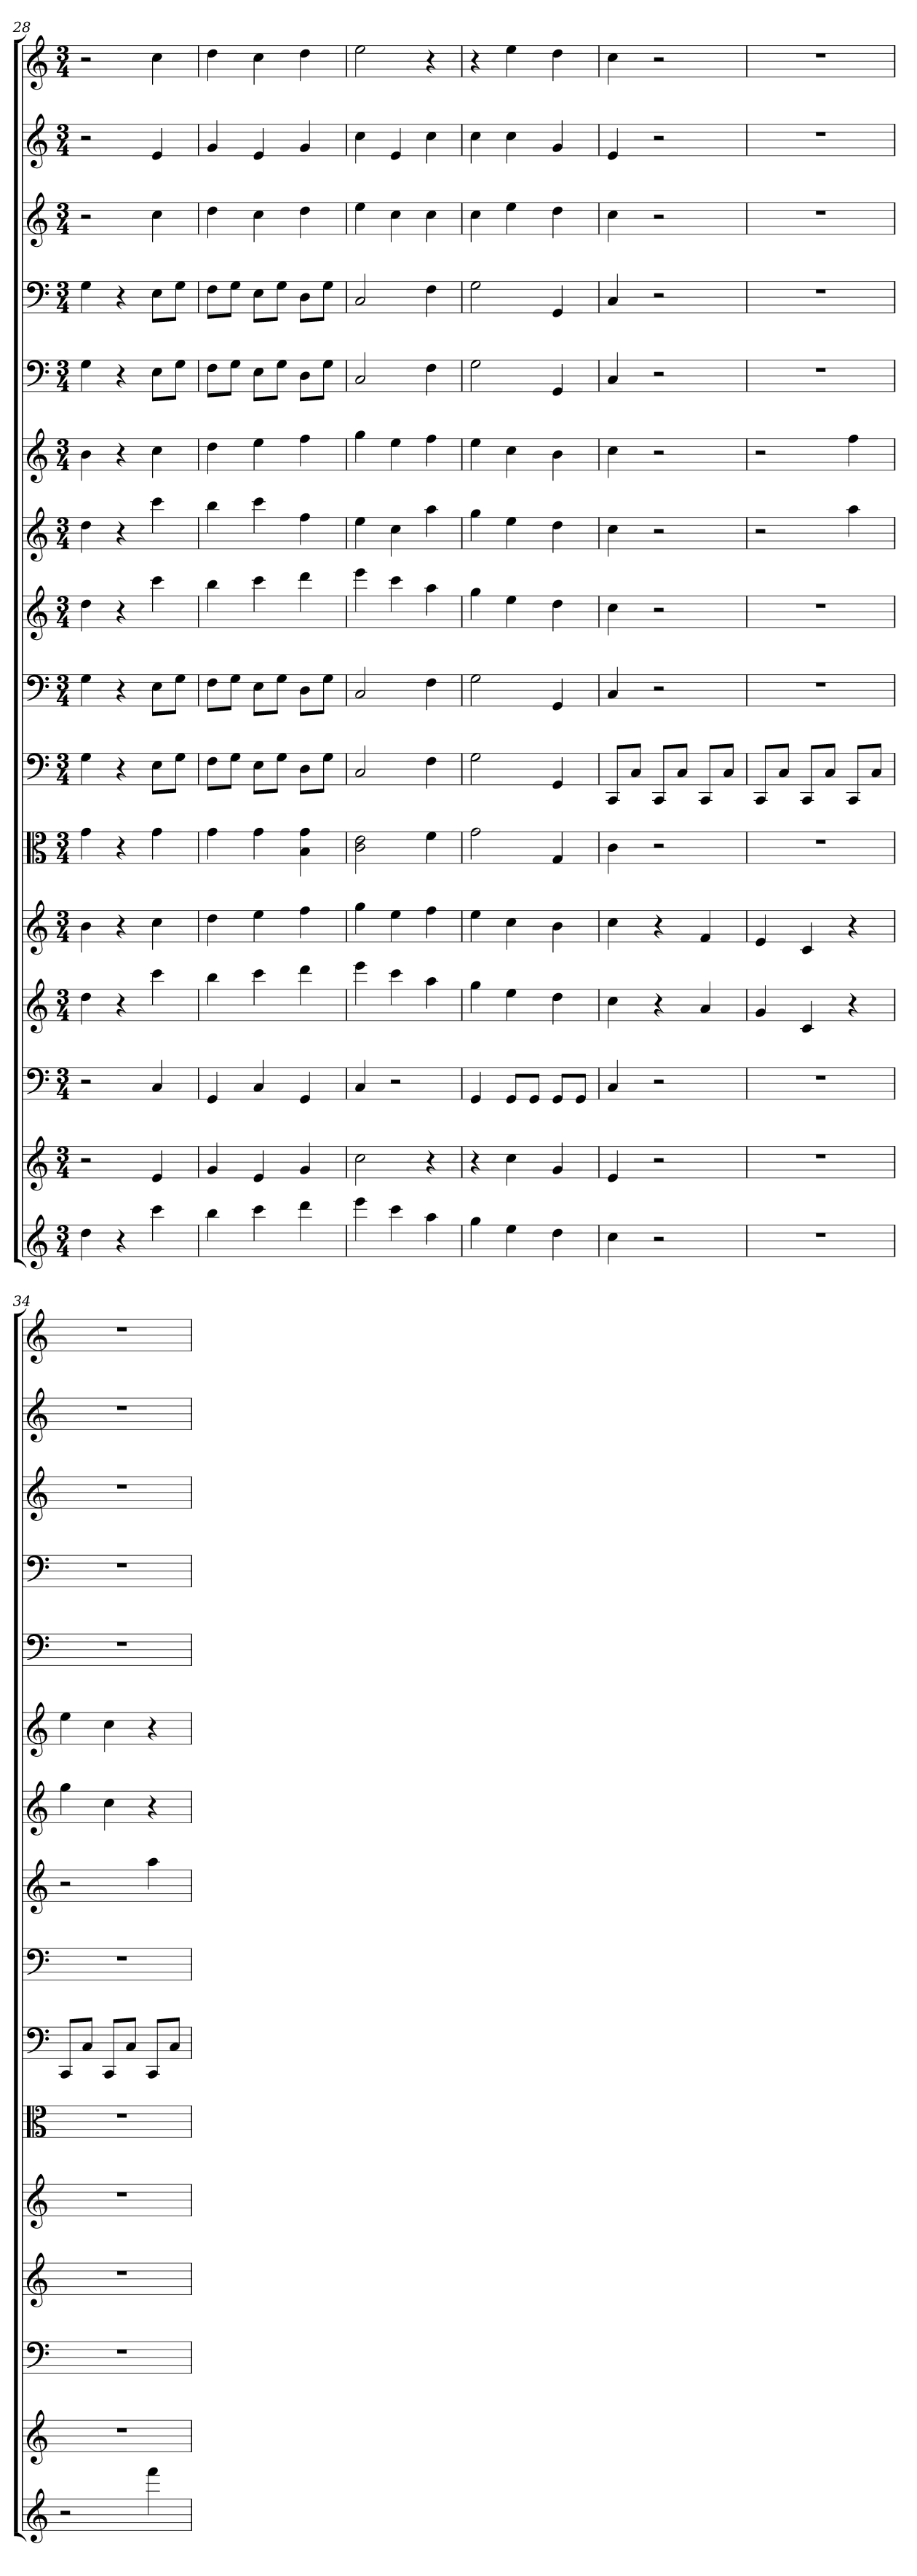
**kern	**kern	**kern	**kern	**kern	**kern	**kern	**kern	**kern	**kern	**kern	**kern	**kern	**kern	**kern	**kern
*part16	*part15	*part14	*part13	*part12	*part11	*part10	*part9	*part8	*part7	*part6	*part5	*part4	*part3	*part2	*part1
*staff16	*staff15	*staff14	*staff13	*staff12	*staff11	*staff10	*staff9	*staff8	*staff7	*staff6	*staff5	*staff4	*staff3	*staff2	*staff1
*	*	*clefF4	*	*	*clefC3	*clefF4	*clefF4	*	*	*	*clefF4	*clefF4	*	*	*
*k[]	*k[]	*k[]	*k[]	*k[]	*k[]	*k[]	*k[]	*k[]	*k[]	*k[]	*k[]	*k[]	*k[]	*k[]	*k[]
*C:	*C:	*C:	*C:	*C:	*C:	*C:	*C:	*C:	*C:	*C:	*C:	*C:	*C:	*C:	*C:
*M3/4	*M3/4	*M3/4	*M3/4	*M3/4	*M3/4	*M3/4	*M3/4	*M3/4	*M3/4	*M3/4	*M3/4	*M3/4	*M3/4	*M3/4	*M3/4
=28	=28	=28	=28	=28	=28	=28	=28	=28	=28	=28	=28	=28	=28	=28	=28
4dd	2r	2r	4dd	4b	4g	4G	4G	4dd	4dd	4b	4G	4G	2r	2r	2r
4r	.	.	4r	4r	4r	4r	4r	4r	4r	4r	4r	4r	.	.	.
4ccc	4e	4C	4ccc	4cc	4g	8E\L	8E\L	4ccc	4ccc	4cc	8E\L	8E\L	4cc	4e	4cc
.	.	.	.	.	.	8G\J	8G\J	.	.	.	8G\J	8G\J	.	.	.
=29	=29	=29	=29	=29	=29	=29	=29	=29	=29	=29	=29	=29	=29	=29	=29
4bb	4g	4GG	4bb	4dd	4g	8F\L	8F\L	4bb	4bb	4dd	8F\L	8F\L	4dd	4g	4dd
.	.	.	.	.	.	8G\J	8G\J	.	.	.	8G\J	8G\J	.	.	.
4ccc	4e	4C	4ccc	4ee	4g	8E\L	8E\L	4ccc	4ccc	4ee	8E\L	8E\L	4cc	4e	4cc
.	.	.	.	.	.	8G\J	8G\J	.	.	.	8G\J	8G\J	.	.	.
4ddd	4g	4GG	4ddd	4ff	4B 4g	8D\L	8D\L	4ddd	4ff	4ff	8D\L	8D\L	4dd	4g	4dd
.	.	.	.	.	.	8G\J	8G\J	.	.	.	8G\J	8G\J	.	.	.
=30	=30	=30	=30	=30	=30	=30	=30	=30	=30	=30	=30	=30	=30	=30	=30
4eee	2cc	4C	4eee	4gg	2c 2e	2C	2C	4eee	4ee	4gg	2C	2C	4ee	4cc	2ee
4ccc	.	2r	4ccc	4ee	.	.	.	4ccc	4cc	4ee	.	.	4cc	4e	.
4aa	4r	.	4aa	4ff	4f	4F	4F	4aa	4aa	4ff	4F	4F	4cc	4cc	4r
=31	=31	=31	=31	=31	=31	=31	=31	=31	=31	=31	=31	=31	=31	=31	=31
4gg	4r	4GG	4gg	4ee	2g	2G	2G	4gg	4gg	4ee	2G	2G	4cc	4cc	4r
4ee	4cc	8GG/L	4ee	4cc	.	.	.	4ee	4ee	4cc	.	.	4ee	4cc	4ee
.	.	8GG/J	.	.	.	.	.	.	.	.	.	.	.	.	.
4dd	4g	8GG/L	4dd	4b	4G	4GG	4GG	4dd	4dd	4b	4GG	4GG	4dd	4g	4dd
.	.	8GG/J	.	.	.	.	.	.	.	.	.	.	.	.	.
=32	=32	=32	=32	=32	=32	=32	=32	=32	=32	=32	=32	=32	=32	=32	=32
4cc	4e	4C	4cc	4cc	4c	8CC/L	4C	4cc	4cc	4cc	4C	4C	4cc	4e	4cc
.	.	.	.	.	.	8C/J	.	.	.	.	.	.	.	.	.
2r	2r	2r	4r	4r	2r	8CC/L	2r	2r	2r	2r	2r	2r	2r	2r	2r
.	.	.	.	.	.	8C/J	.	.	.	.	.	.	.	.	.
.	.	.	4a	4f	.	8CC/L	.	.	.	.	.	.	.	.	.
.	.	.	.	.	.	8C/J	.	.	.	.	.	.	.	.	.
=33	=33	=33	=33	=33	=33	=33	=33	=33	=33	=33	=33	=33	=33	=33	=33
2.r	2.r	2.r	4g	4e	2.r	8CC/L	2.r	2.r	2r	2r	2.r	2.r	2.r	2.r	2.r
.	.	.	.	.	.	8C/J	.	.	.	.	.	.	.	.	.
.	.	.	4c	4c	.	8CC/L	.	.	.	.	.	.	.	.	.
.	.	.	.	.	.	8C/J	.	.	.	.	.	.	.	.	.
.	.	.	4r	4r	.	8CC/L	.	.	4aa	4ff	.	.	.	.	.
.	.	.	.	.	.	8C/J	.	.	.	.	.	.	.	.	.
=34	=34	=34	=34	=34	=34	=34	=34	=34	=34	=34	=34	=34	=34	=34	=34
2r	2.r	2.r	2.r	2.r	2.r	8CC/L	2.r	2r	4gg	4ee	2.r	2.r	2.r	2.r	2.r
.	.	.	.	.	.	8C/J	.	.	.	.	.	.	.	.	.
.	.	.	.	.	.	8CC/L	.	.	4cc	4cc	.	.	.	.	.
.	.	.	.	.	.	8C/J	.	.	.	.	.	.	.	.	.
4fff	.	.	.	.	.	8CC/L	.	4aa	4r	4r	.	.	.	.	.
.	.	.	.	.	.	8C/J	.	.	.	.	.	.	.	.	.
=	=	=	=	=	=	=	=	=	=	=	=	=	=	=	=
*-	*-	*-	*-	*-	*-	*-	*-	*-	*-	*-	*-	*-	*-	*-	*-
